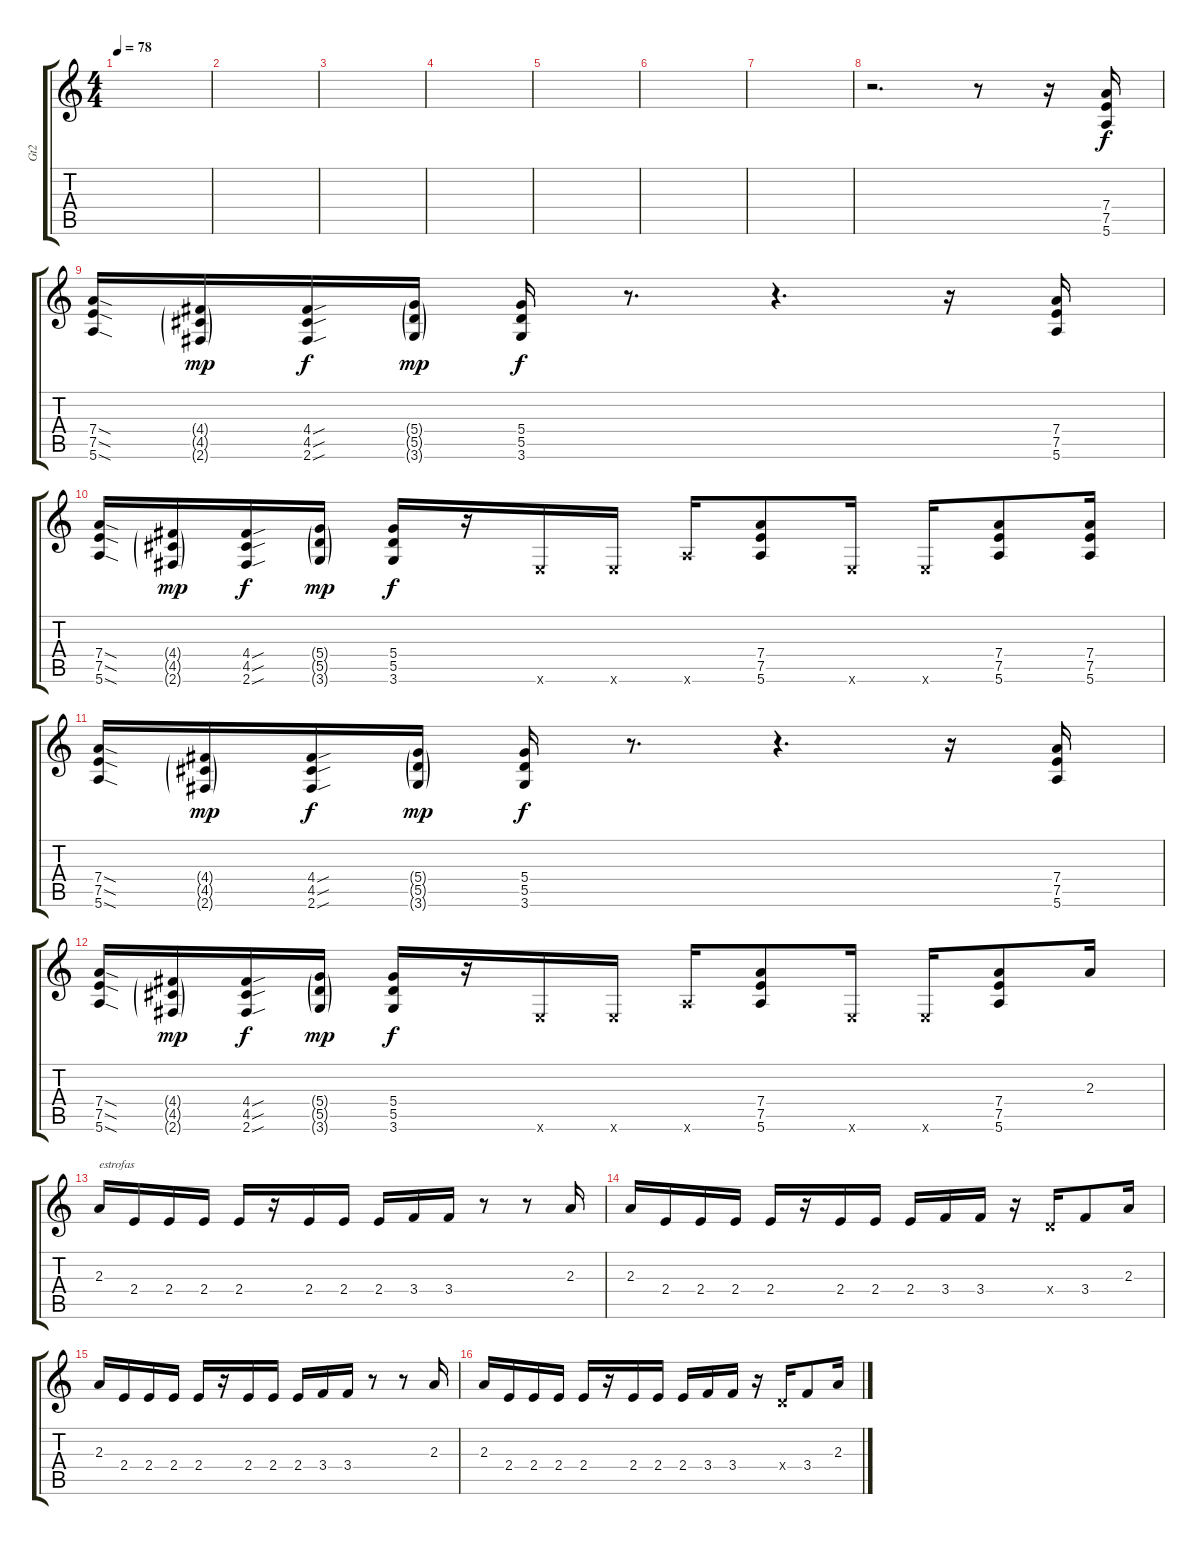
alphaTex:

\track ("Gt2" "Gt2") {instrument overdrivenguitar}
\staff {score tabs}
\tuning (E4 B3 G3 D3 A2 E2) {hide}
\ts (4 4)
\tempo 78
\clef g2
\ks c
|
|
|
|
|
|
|
r.2{d} r.8 r.16 (7.4 7.5 5.6).16 |
(7.4{sod} 7.5{sod} 5.6{sod}).16 (4.4{g} 4.5{g} 2.6{g}).16{dy mp} (4.4{sou} 4.5{sou} 2.6{sou}).16{dy f} (5.4{g} 5.5{g} 3.6{g}).16{dy mp} (5.4 5.5 3.6).16{dy f} r.8{d} r.4{d} r.16 (7.4 7.5 5.6).16 |
(7.4{sod} 7.5{sod} 5.6{sod}).16 (4.4{g} 4.5{g} 2.6{g}).16{dy mp} (4.4{sou} 4.5{sou} 2.6{sou}).16{dy f} (5.4{g} 5.5{g} 3.6{g}).16{dy mp} (5.4 5.5 3.6).16{dy f} r.16 0.6{x}.16 0.6{x}.16 5.6{x}.16 (7.4 7.5 5.6).8 0.6{x}.16 0.6{x}.16 (7.4 7.5 5.6).8 (7.4 7.5 5.6).16 |
(7.4{sod} 7.5{sod} 5.6{sod}).16 (4.4{g} 4.5{g} 2.6{g}).16{dy mp} (4.4{sou} 4.5{sou} 2.6{sou}).16{dy f} (5.4{g} 5.5{g} 3.6{g}).16{dy mp} (5.4 5.5 3.6).16{dy f} r.8{d} r.4{d} r.16 (7.4 7.5 5.6).16 |
(7.4{sod} 7.5{sod} 5.6{sod}).16 (4.4{g} 4.5{g} 2.6{g}).16{dy mp} (4.4{sou} 4.5{sou} 2.6{sou}).16{dy f} (5.4{g} 5.5{g} 3.6{g}).16{dy mp} (5.4 5.5 3.6).16{dy f} r.16 0.6{x}.16 0.6{x}.16 5.6{x}.16 (7.4 7.5 5.6).8 0.6{x}.16 0.6{x}.16 (7.4 7.5 5.6).8 2.3.16 |
2.3.16{txt "estrofas"} 2.4.16 2.4.16 2.4.16 2.4.16 r.16 2.4.16 2.4.16 2.4.16 3.4.16 3.4.16 r.8 r.8 2.3.16 |
2.3.16 2.4.16 2.4.16 2.4.16 2.4.16 r.16 2.4.16 2.4.16 2.4.16 3.4.16 3.4.16 r.16 0.4{x}.16 3.4.8 2.3.16 |
2.3.16 2.4.16 2.4.16 2.4.16 2.4.16 r.16 2.4.16 2.4.16 2.4.16 3.4.16 3.4.16 r.8 r.8 2.3.16 |
2.3.16 2.4.16 2.4.16 2.4.16 2.4.16 r.16 2.4.16 2.4.16 2.4.16 3.4.16 3.4.16 r.16 0.4{x}.16 3.4.8 2.3.16
